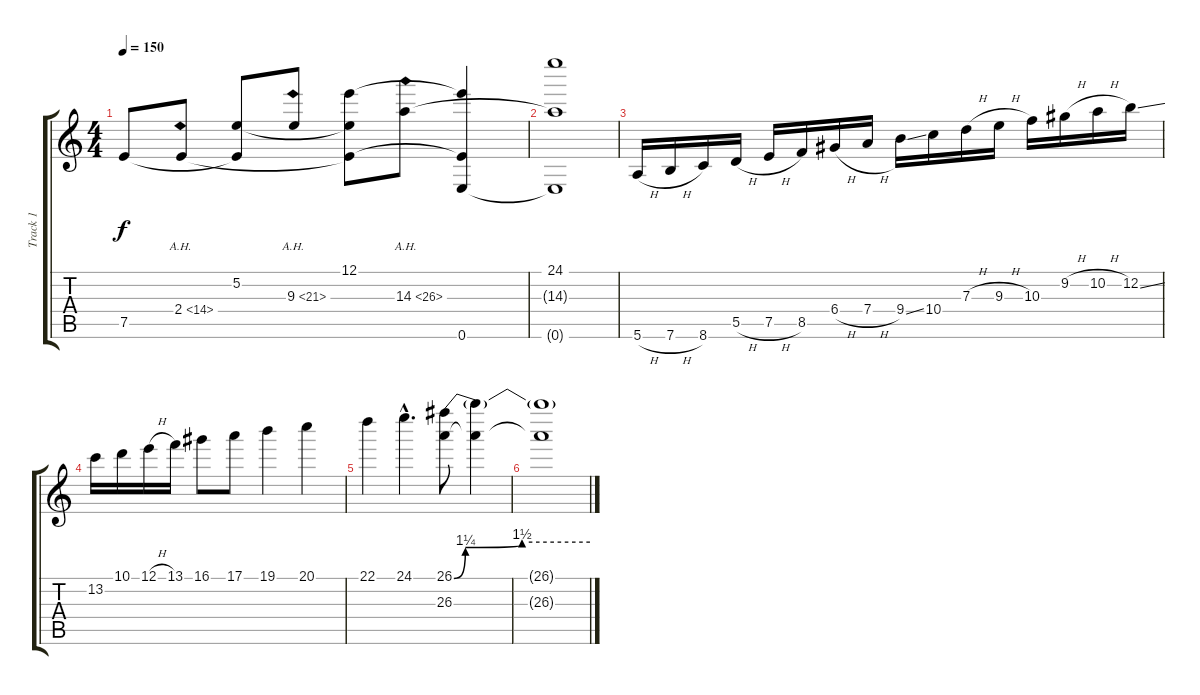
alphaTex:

\track ("Track 1" "Track 1") {instrument overdrivenguitar}
\staff {score tabs}
\tuning (E4 B3 G3 D3 A2 E2) {hide}
\ts (4 4)
\tempo 150
\clef g2
\ks c
7.5.8{dy f} 2.4{ah 12}.8 (5.2 7.5{t}).8 9.3{ah 12}.8 (12.1 5.2{t} 2.4{t}).8 14.3{ah 12}.8 (12.1{t} 2.4{t} 0.6).4 |
(24.1 14.3{t} 0.6{t}).1 |
5.6{h}.16 7.6{h}.16 8.6.16 5.5{h}.16 7.5{h}.16 8.5.16 6.4{h}.16 7.4{h}.16 9.4{ss}.16 10.4.16 7.3{h}.16 9.3{h}.16 10.3.16 9.2{h}.16 10.2{h}.16 12.2{ss}.16 |
13.2.16 10.1.16 12.1{h}.16 13.1.16 16.1.8 17.1.8 19.1.4 20.1.4 |
22.1.4 24.1{hac}.4{d} (26.1{be (custom 0 0 5 5 30 6 60 6)} 26.3).8 (26.1{t} 26.3{t}).4 |
(26.1{t} 26.3{t}).1
